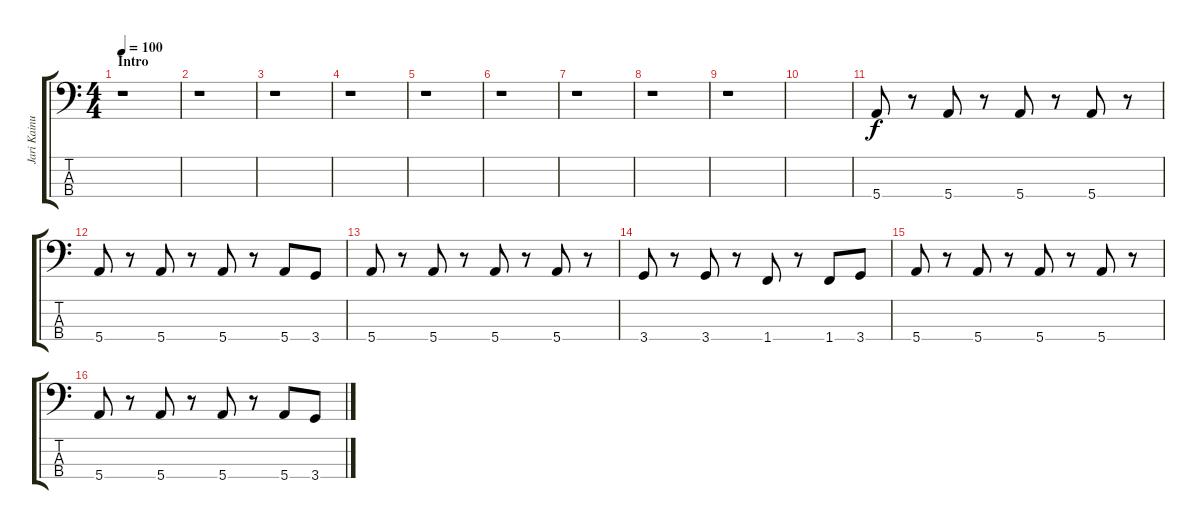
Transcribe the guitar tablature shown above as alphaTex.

\track ("Jari Kainulainen" "Jari Kainu") {instrument electricbassfinger}
\staff {score tabs}
\tuning (G2 D2 A1 E1) {hide}
\ts (4 4)
\section ("" "Intro")
\tempo 100
\clef f4
\ks c
r.1{dy f instrument electricbassfinger} |
r.1 |
r.1 |
r.1 |
r.1 |
r.1 |
r.1 |
r.1 |
r.1 |
|
5.4.8 r.8 5.4.8 r.8 5.4.8 r.8 5.4.8 r.8 |
5.4.8 r.8 5.4.8 r.8 5.4.8 r.8 5.4.8 3.4.8 |
5.4.8 r.8 5.4.8 r.8 5.4.8 r.8 5.4.8 r.8 |
3.4.8 r.8 3.4.8 r.8 1.4.8 r.8 1.4.8 3.4.8 |
5.4.8 r.8 5.4.8 r.8 5.4.8 r.8 5.4.8 r.8 |
5.4.8 r.8 5.4.8 r.8 5.4.8 r.8 5.4.8 3.4.8
